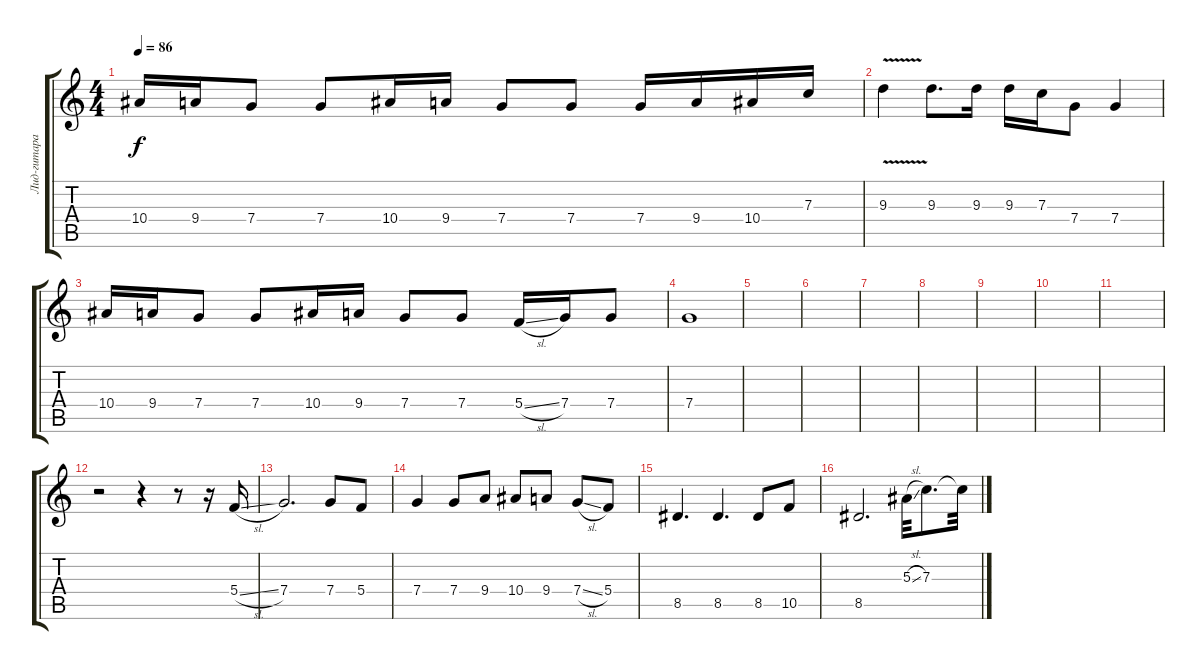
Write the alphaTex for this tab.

\track ("Лид-гитара" "Лид-гитара") {instrument distortionguitar}
\staff {score tabs}
\tuning (D4 A3 F3 C3 G2 D2) {hide}
\ts (4 4)
\tempo 86
\clef g2
\ks c
10.4.16{dy f} 9.4.16 7.4.8 7.4.8 10.4.16 9.4.16 7.4.8 7.4.8 7.4.16 9.4.16 10.4.16 7.3.16 |
9.3{v}.4 9.3.8{d} 9.3.16 9.3.16 7.3.16 7.4.8 7.4.4 |
10.4.16 9.4.16 7.4.8 7.4.8 10.4.16 9.4.16 7.4.8 7.4.8 5.4{sl}.16 7.4.16 7.4.8 |
7.4.1 |
|
|
|
|
|
|
|
r.2 r.4 r.8 r.16 5.4{sl}.16 |
7.4.2{d} 7.4.8 5.4.8 |
7.4.4 7.4.8 9.4.8 10.4.8 9.4.8 7.4{sl}.8 5.4.8 |
8.5.4{d} 8.5.4{d} 8.5.8 10.5.8 |
8.5.2{d} 5.3{sl}.32 7.3.8{d} 7.3{t}.32
